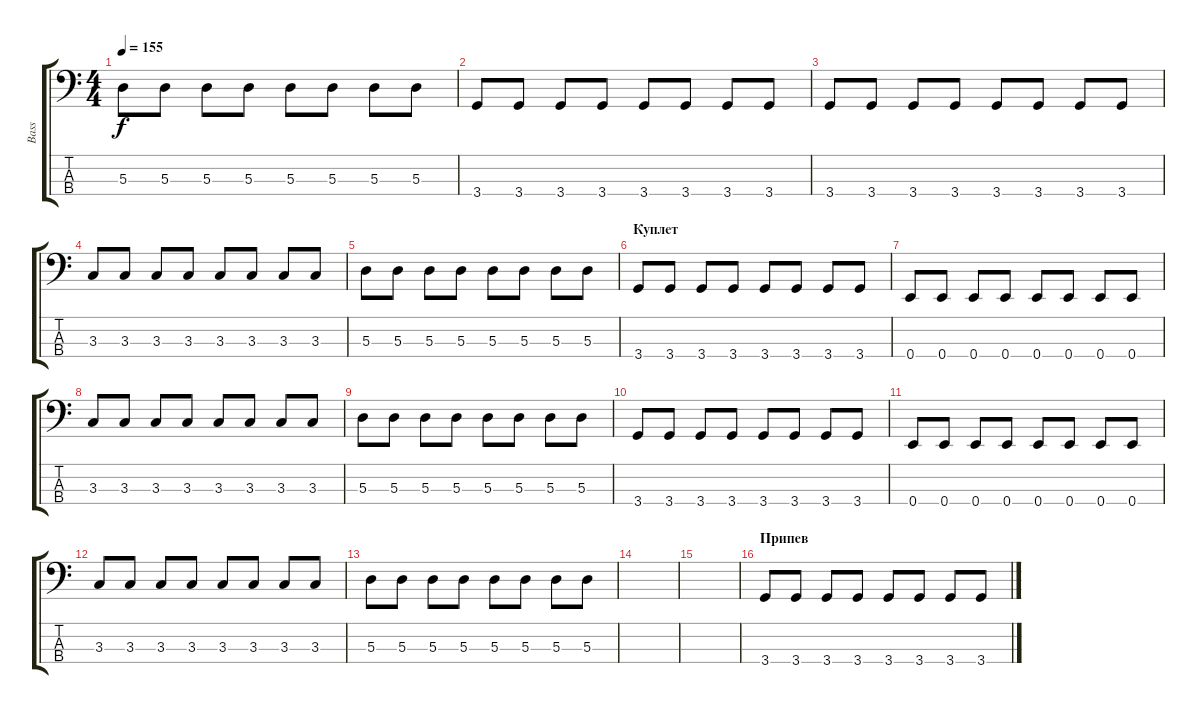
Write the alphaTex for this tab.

\track ("Bass" "Bass") {instrument acousticguitarsteel}
\staff {score tabs}
\tuning (G2 D2 A1 E1) {hide}
\ts (4 4)
\tempo 155
\clef f4
\ks c
5.3.8{dy f} 5.3.8 5.3.8 5.3.8 5.3.8 5.3.8 5.3.8 5.3.8 |
3.4.8 3.4.8 3.4.8 3.4.8 3.4.8 3.4.8 3.4.8 3.4.8 |
3.4.8 3.4.8 3.4.8 3.4.8 3.4.8 3.4.8 3.4.8 3.4.8 |
3.3.8 3.3.8 3.3.8 3.3.8 3.3.8 3.3.8 3.3.8 3.3.8 |
5.3.8 5.3.8 5.3.8 5.3.8 5.3.8 5.3.8 5.3.8 5.3.8 |
\section ("" "Куплет")
3.4.8 3.4.8 3.4.8 3.4.8 3.4.8 3.4.8 3.4.8 3.4.8 |
0.4.8 0.4.8 0.4.8 0.4.8 0.4.8 0.4.8 0.4.8 0.4.8 |
3.3.8 3.3.8 3.3.8 3.3.8 3.3.8 3.3.8 3.3.8 3.3.8 |
5.3.8 5.3.8 5.3.8 5.3.8 5.3.8 5.3.8 5.3.8 5.3.8 |
3.4.8 3.4.8 3.4.8 3.4.8 3.4.8 3.4.8 3.4.8 3.4.8 |
0.4.8 0.4.8 0.4.8 0.4.8 0.4.8 0.4.8 0.4.8 0.4.8 |
3.3.8 3.3.8 3.3.8 3.3.8 3.3.8 3.3.8 3.3.8 3.3.8 |
5.3.8 5.3.8 5.3.8 5.3.8 5.3.8 5.3.8 5.3.8 5.3.8 |
|
|
\section ("" "Припев")
3.4.8 3.4.8 3.4.8 3.4.8 3.4.8 3.4.8 3.4.8 3.4.8
